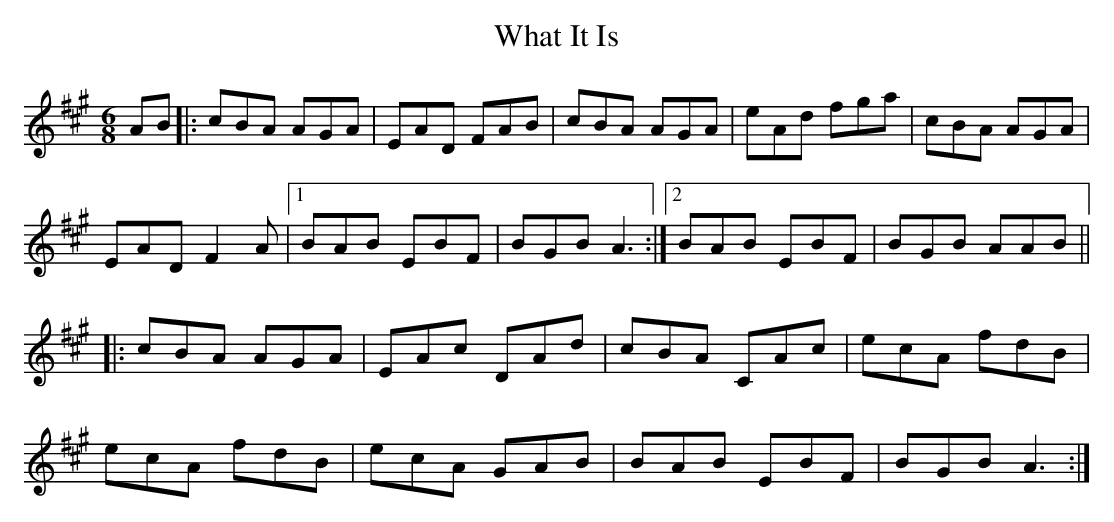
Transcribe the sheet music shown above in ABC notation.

X:1
T: What It Is
M: 6/8
L: 1/8
K: Amaj
AB|:cBA AGA|EAD FAB|cBA AGA|eAd fga|cBA AGA|
EAD F2A|1 BAB EBF|BGB A3:|2 BAB EBF|BGB AAB||
|:cBA AGA|EAc DAd|cBA CAc|ecA fdB|
ecA fdB|ecA GAB|BAB EBF|BGB A3:|
